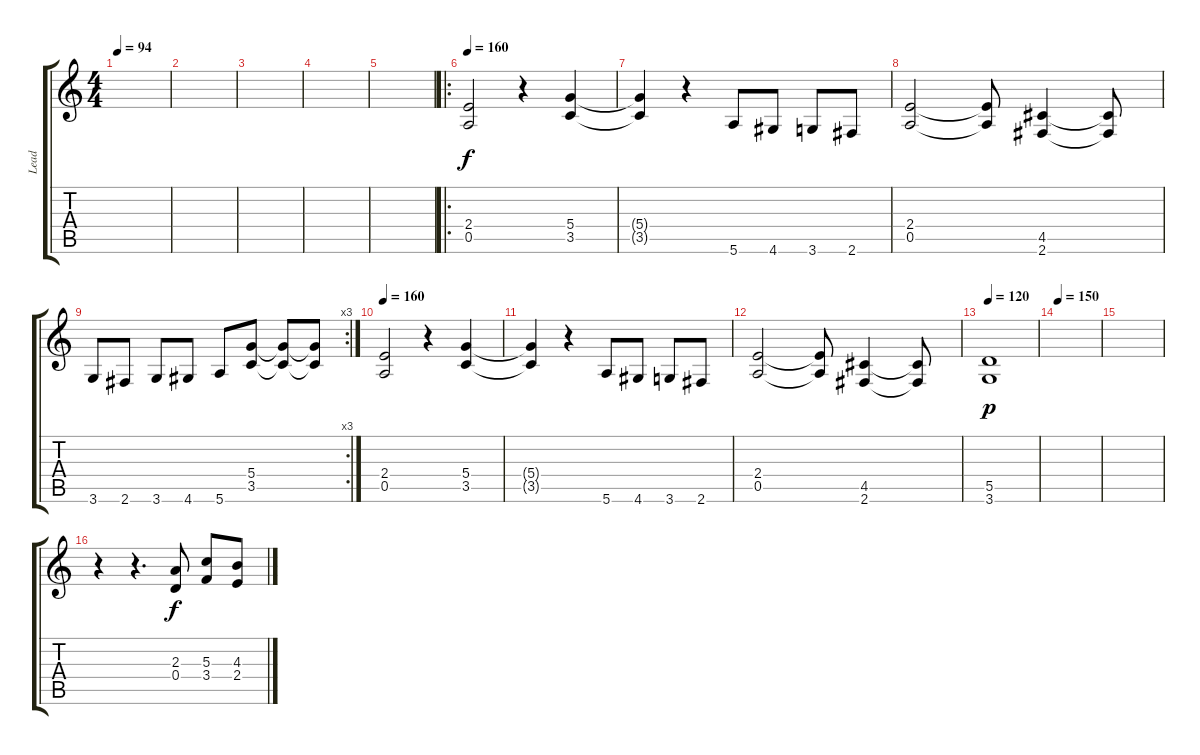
\track ("Lead" "Lead") {instrument distortionguitar}
\staff {score tabs}
\tuning (E4 B3 G3 D3 A2 E2) {hide}
\ts (4 4)
\tempo 94
\clef g2
\ks c
|
|
|
|
|
\ro
\tempo 160
(2.4 0.5).2{instrument distortionguitar} r.4 (5.4 3.5).4 |
(5.4{t} 3.5{t}).4 r.4 5.6.8 4.6.8 3.6.8 2.6.8 |
(2.4 0.5).2 (2.4{t} 0.5{t}).8 (4.5 2.6).4 (4.5{t} 2.6{t}).8 |
\rc 3
3.6.8 2.6.8 3.6.8 4.6.8 5.6.8 (5.4 3.5).8 (5.4{t} 3.5{t}).8 (5.4{t} 3.5{t}).8 |
\tempo 160
(2.4 0.5).2{instrument distortionguitar} r.4 (5.4 3.5).4 |
(5.4{t} 3.5{t}).4 r.4 5.6.8 4.6.8 3.6.8 2.6.8 |
(2.4 0.5).2 (2.4{t} 0.5{t}).8 (4.5 2.6).4 (4.5{t} 2.6{t}).8 |
\tempo 120
(5.5 3.6).1{dy p} |
\tempo 150
|
|
r.4 r.4{d} (2.3 0.4).8{dy f} (5.3 3.4).8 (4.3 2.4).8
